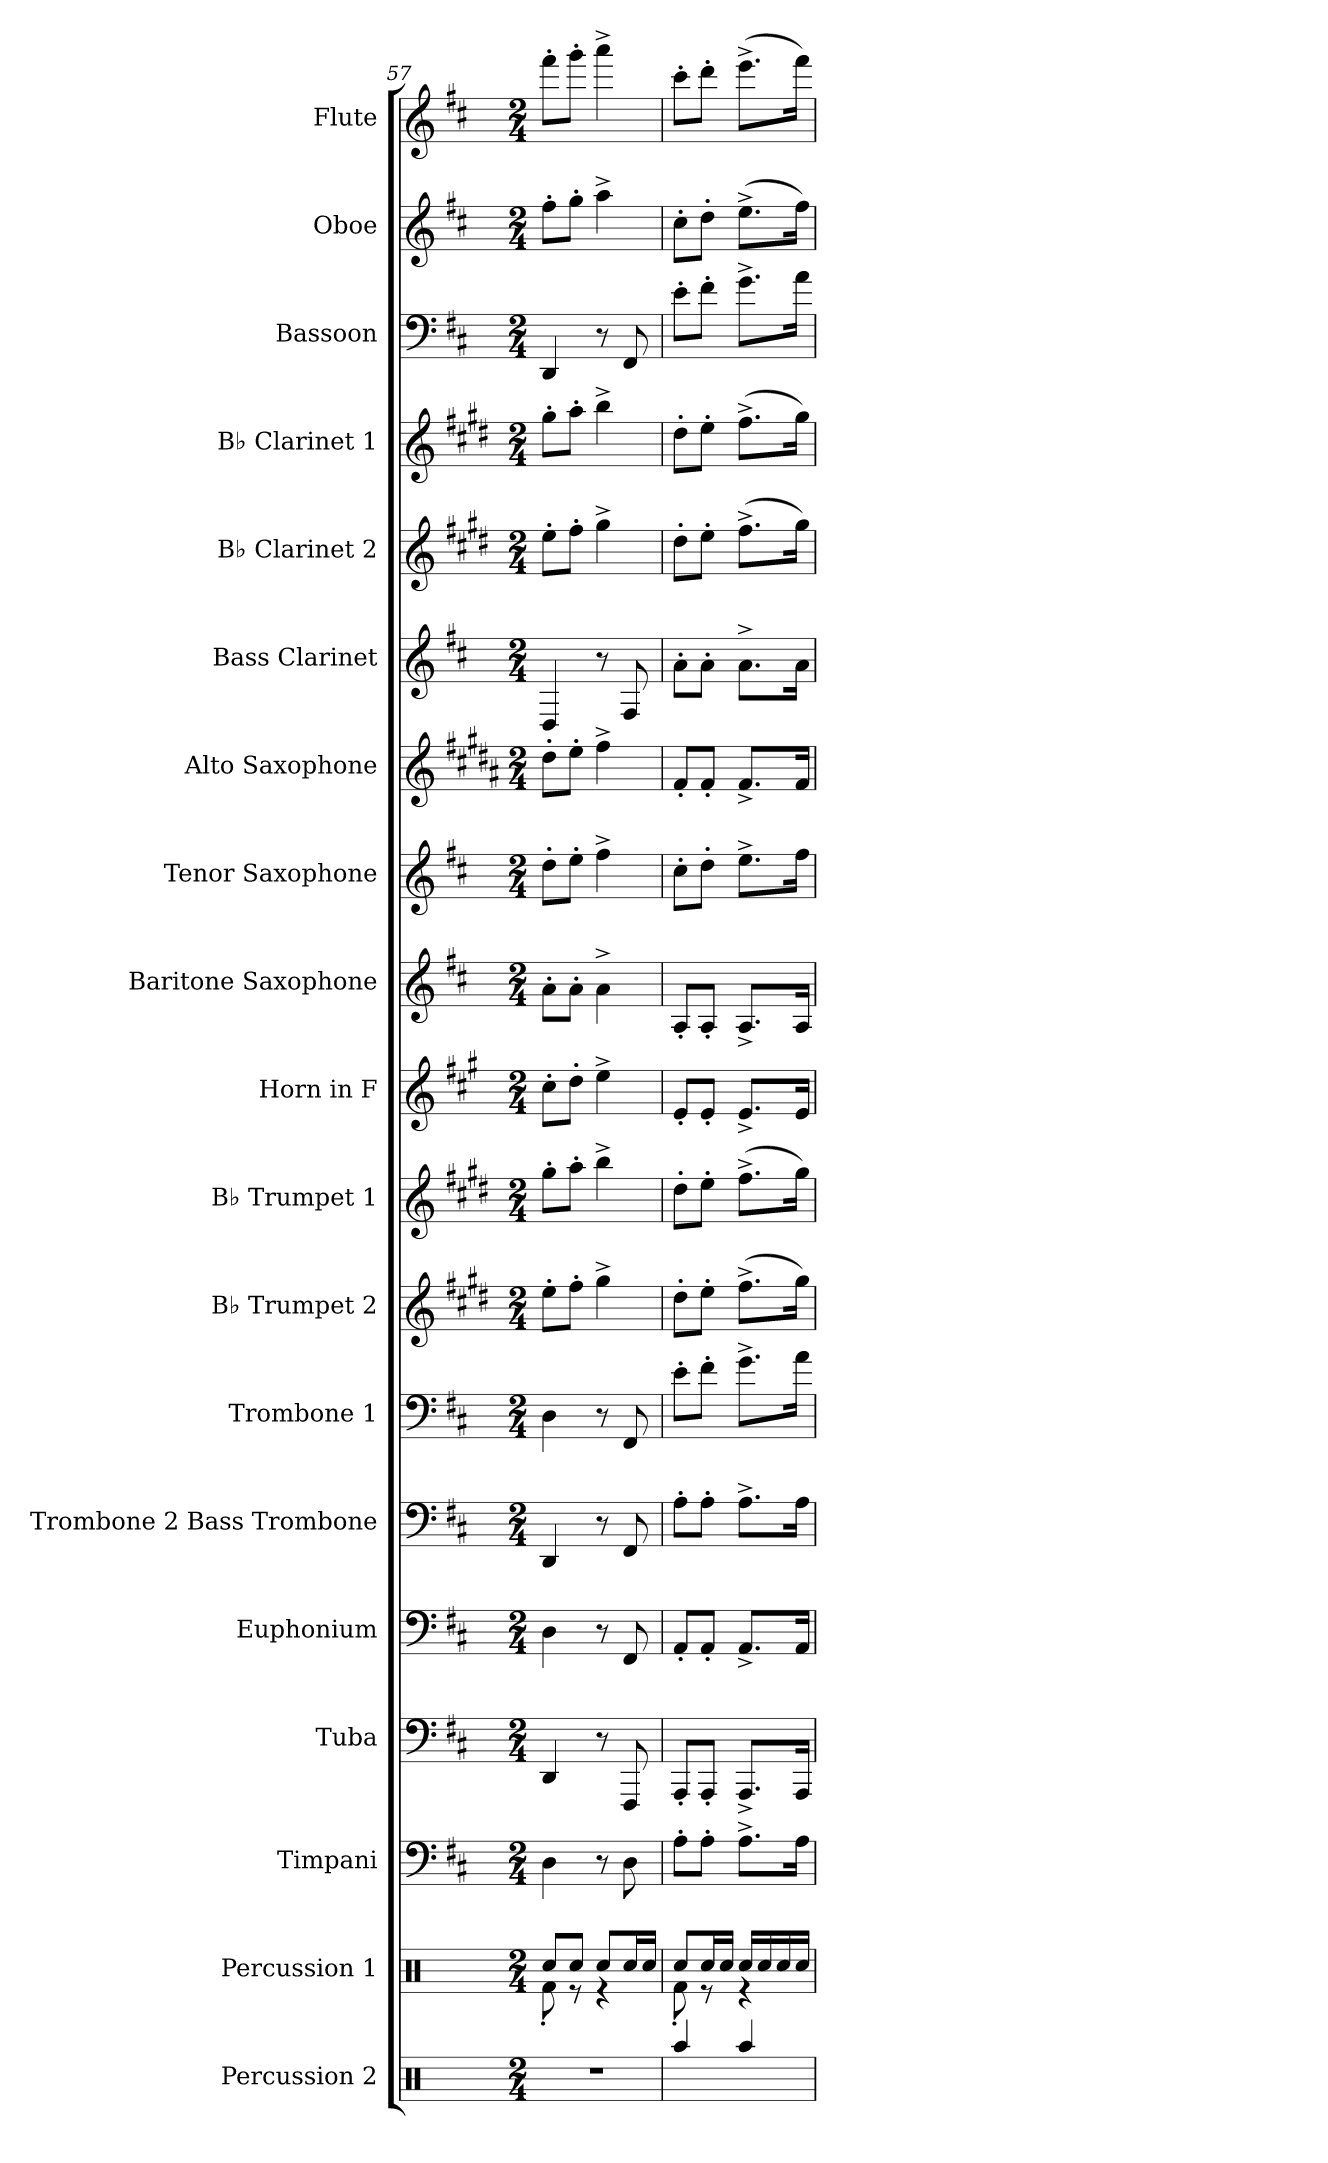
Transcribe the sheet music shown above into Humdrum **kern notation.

**kern	**kern	**kern	**kern	**kern	**kern	**kern	**kern	**kern	**kern	**kern	**kern	**kern	**kern	**kern	**kern	**kern	**kern	**kern
*part19	*part18	*part17	*part16	*part15	*part14	*part13	*part12	*part11	*part10	*part9	*part8	*part7	*part6	*part5	*part4	*part3	*part2	*part1
*staff19	*staff18	*staff17	*staff16	*staff15	*staff14	*staff13	*staff12	*staff11	*staff10	*staff9	*staff8	*staff7	*staff6	*staff5	*staff4	*staff3	*staff2	*staff1
*I"Percussion 2	*I"Percussion 1	*I"Timpani	*I"Tuba	*I"Euphonium	*I"Trombone 2 Bass Trombone	*I"Trombone 1	*I"B♭ Trumpet 2	*I"B♭ Trumpet 1	*I"Horn in F	*I"Baritone Saxophone	*I"Tenor Saxophone	*I"Alto Saxophone	*I"Bass Clarinet	*I"B♭ Clarinet 2	*I"B♭ Clarinet 1	*I"Bassoon	*I"Oboe	*I"Flute
*I'Perc. 2	*I'Perc. 1	*I'Timp.	*I'Tba.	*I'Euph.	*I'Tbn. 2 B. Tbn.	*I'Tbn. 1	*I'B♭ Tpt. 2	*I'B♭ Tpt. 1	*	*I'Bar. Sax.	*I'T. Sax.	*I'A. Sax.	*I'B. Cl.	*I'B♭ Cl. 2	*I'B♭ Cl. 1	*I'Bsn.	*I'Ob.	*I'Fl.
*clefX	*clefX	*clefF4	*clefF4	*clefF4	*clefF4	*clefF4	*clefG2	*clefG2	*clefG2	*clefG2	*clefG2	*clefG2	*clefG2	*clefG2	*clefG2	*clefF4	*clefG2	*clefG2
*	*	*	*	*	*	*	*ITrd1c2	*ITrd1c2	*ITrd4c7	*ITrd12c21	*ITrd8c14	*ITrd5c9	*ITrd8c14	*ITrd1c2	*ITrd1c2	*	*	*
*k[]	*k[]	*k[f#c#]	*k[f#c#]	*k[f#c#]	*k[f#c#]	*k[f#c#]	*k[f#c#]	*k[f#c#]	*k[f#c#]	*k[f#c#]	*k[f#c#]	*k[f#c#]	*k[f#c#]	*k[f#c#]	*k[f#c#]	*k[f#c#]	*k[f#c#]	*k[f#c#]
*M2/4	*M2/4	*M2/4	*M2/4	*M2/4	*M2/4	*M2/4	*M2/4	*M2/4	*M2/4	*M2/4	*M2/4	*M2/4	*M2/4	*M2/4	*M2/4	*M2/4	*M2/4	*M2/4
=57	=57	=57	=57	=57	=57	=57	=57	=57	=57	=57	=57	=57	=57	=57	=57	=57	=57	=57
*	*^	*	*	*	*	*	*	*	*	*	*	*	*	*	*	*	*	*
2r	8Rcc/L	8Rf'\	4D\	4DD/	4D\	4DD/	4D\	8dd'\L	8ff#'\L	8f#'\L	8A'\L	8d'\L	8f#'\L	4DD/	8dd'\L	8ff#'\L	4DD/	8ff#'\L	8fff#'\L
.	8Rcc/J	8r	.	.	.	.	.	8ee'\J	8gg'\J	8g'\J	8A'\J	8e'\J	8g'\J	.	8ee'\J	8gg'\J	.	8gg'\J	8ggg'\J
.	8Rcc/L	4r	8r	8r	8r	8r	8r	4ff#^\	4aa^\	4a^\	4A^\	4f#^\	4a^\	8r	4ff#^\	4aa^\	8r	4aa^\	4aaa^\
.	16Rcc/L	.	8D\	8FFF#/	8FF#/	8FF#/	8FF#/	.	.	.	.	.	.	8FF#/	.	.	8FF#/	.	.
.	16Rcc/JJ	.	.	.	.	.	.	.	.	.	.	.	.	.	.	.	.	.	.
=58	=58	=58	=58	=58	=58	=58	=58	=58	=58	=58	=58	=58	=58	=58	=58	=58	=58	=58	=58
4Raa/	8Rcc/L	8Rf'\	8A'\L	8AAA'/L	8AA'/L	8A'\L	8e'\L	8cc#'\L	8cc#'\L	8A'/L	8AA'/L	8c#'\L	8A'/L	8A'\L	8cc#'\L	8cc#'\L	8e'\L	8cc#'\L	8ccc#'\L
.	16Rcc/L	8r	8A'\J	8AAA'/J	8AA'/J	8A'\J	8f#'\J	8dd'\J	8dd'\J	8A'/J	8AA'/J	8d'\J	8A'/J	8A'\J	8dd'\J	8dd'\J	8f#'\J	8dd'\J	8ddd'\J
.	16Rcc/JJ	.	.	.	.	.	.	.	.	.	.	.	.	.	.	.	.	.	.
4Raa/	16Rcc/LL	4r	8.A^\L	8.AAA^/L	8.AA^/L	8.A^\L	8.g^\L	(>8.ee^\L	(>8.ee^\L	8.A^/L	8.AA^/L	8.e^\L	8.A^/L	8.A^\L	(>8.ee^\L	(>8.ee^\L	8.g^\L	(>8.ee^\L	(>8.eee^\L
.	16Rcc/	.	.	.	.	.	.	.	.	.	.	.	.	.	.	.	.	.	.
.	16Rcc/	.	.	.	.	.	.	.	.	.	.	.	.	.	.	.	.	.	.
.	16Rcc/JJ	.	16A\Jk	16AAA/Jk	16AA/Jk	16A\Jk	16a\Jk	16ff#\Jk)	16ff#\Jk)	16A/Jk	16AA/Jk	16f#\Jk	16A/Jk	16A\Jk	16ff#\Jk)	16ff#\Jk)	16a\Jk	16ff#\Jk)	16fff#\Jk)
*	*v	*v	*	*	*	*	*	*	*	*	*	*	*	*	*	*	*	*	*
=	=	=	=	=	=	=	=	=	=	=	=	=	=	=	=	=	=	=
*-	*-	*-	*-	*-	*-	*-	*-	*-	*-	*-	*-	*-	*-	*-	*-	*-	*-	*-
